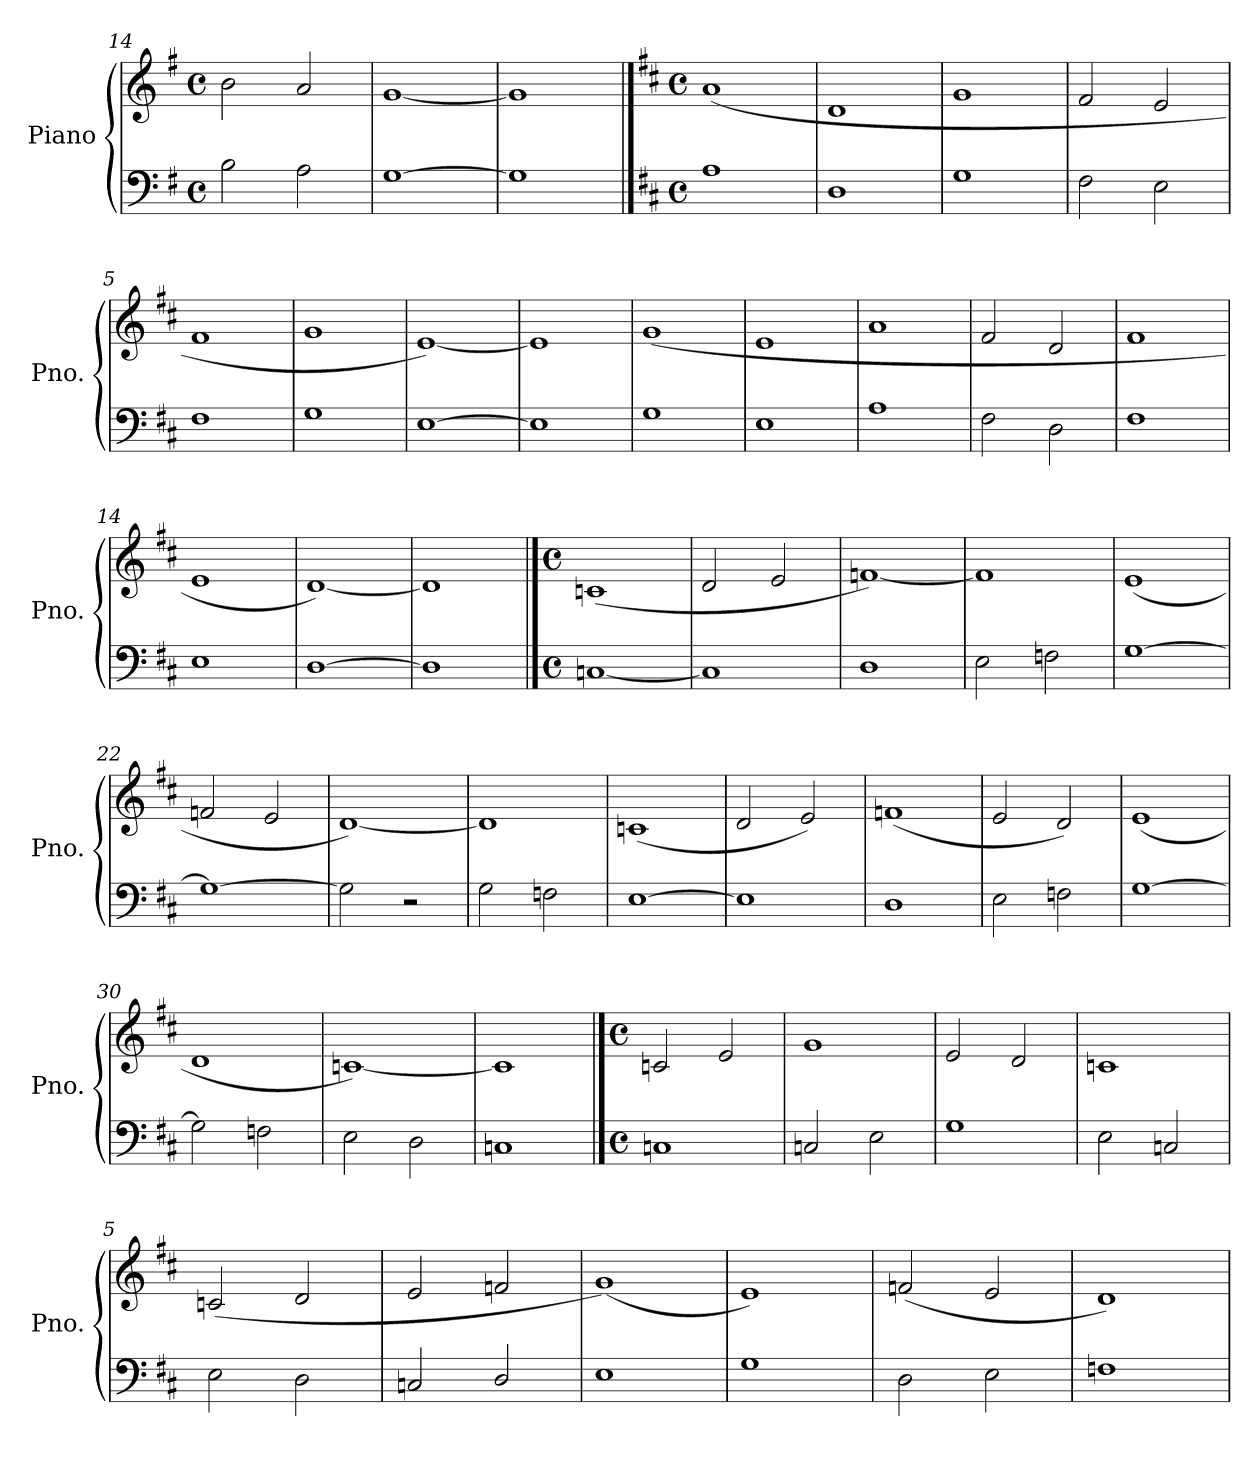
**kern	**kern
*part1	*part1
*staff2	*staff1
*I"Piano	*
*I'Pno.	*
*clefF4	*clefG2
*k[f#]	*k[f#]
*M4/4	*M4/4
*met(c)	*met(c)
=14	=14
2B\	2b\
2A\	2a/
=15	=15
[1G	[1g
=16	=16
1G]	1g]
!!LO:LB:g=z
==1	==1
*k[f#c#]	*k[f#c#]
*M4/4	*M4/4
*met(c)	*met(c)
1A	(>1a
=2	=2
1D	1d
=3	=3
1G	1g
=4	=4
2F#\	2f#/
2E\	2e/
=5	=5
1F#	1f#
=6	=6
1G	1g
=7	=7
[1E	[1e)
=8	=8
1E]	1e]
=9	=9
1G	(>1g
=10	=10
1E	1e
!!LO:LB:g=z
=11	=11
1A	1a
=12	=12
2F#\	2f#/
2D\	2d/
=13	=13
1F#	1f#
=14	=14
1E	1e
=15	=15
[1D	[1d)
=16	=16
1D]	1d]
!!LO:LB:g=z
==17	==17
*M4/4	*M4/4
*met(c)	*met(c)
[1Cn	(<1cn
=18	=18
1C]	2d/
.	2e/
=19	=19
1D	[1fn)
=20	=20
2E\	1f]
2Fn\	.
=21	=21
[1G	(<1e
=22	=22
1G_	2fn/
.	2e/
=23	=23
2G\]	[1d)
2r	.
=24	=24
2G\	1d]
2Fn\	.
!!LO:LB:g=z
=25	=25
[1E	(<1cn
=26	=26
1E]	2d/
.	2e/)
=27	=27
1D	(<1fn
=28	=28
2E\	2e/
2Fn\	2d/)
=29	=29
[1G	(<1e
=30	=30
2G\]	1d
2Fn\	.
=31	=31
2E\	[1cn)
2D\	.
=32	=32
1Cn	1c]
!!LO:PB:g=z
==1	==1
*M4/4	*M4/4
*met(c)	*met(c)
1Cn	2cn/
.	2e/
=2	=2
2Cn/	1g
2E\	.
=3	=3
1G	2e/
.	2d/
=4	=4
2E\	1cn
2Cn/	.
=5	=5
2E\	(<2cn/
2D\	2d/
=6	=6
2Cn/	2e/
2D/	2fn/
=7	=7
1E	(<1g)
=8	=8
1G	1e)
!!LO:LB:g=z
=9	=9
2D\	(<2fn/
2E\	2e/
=10	=10
1Fn	1d)
=	=
*-	*-
